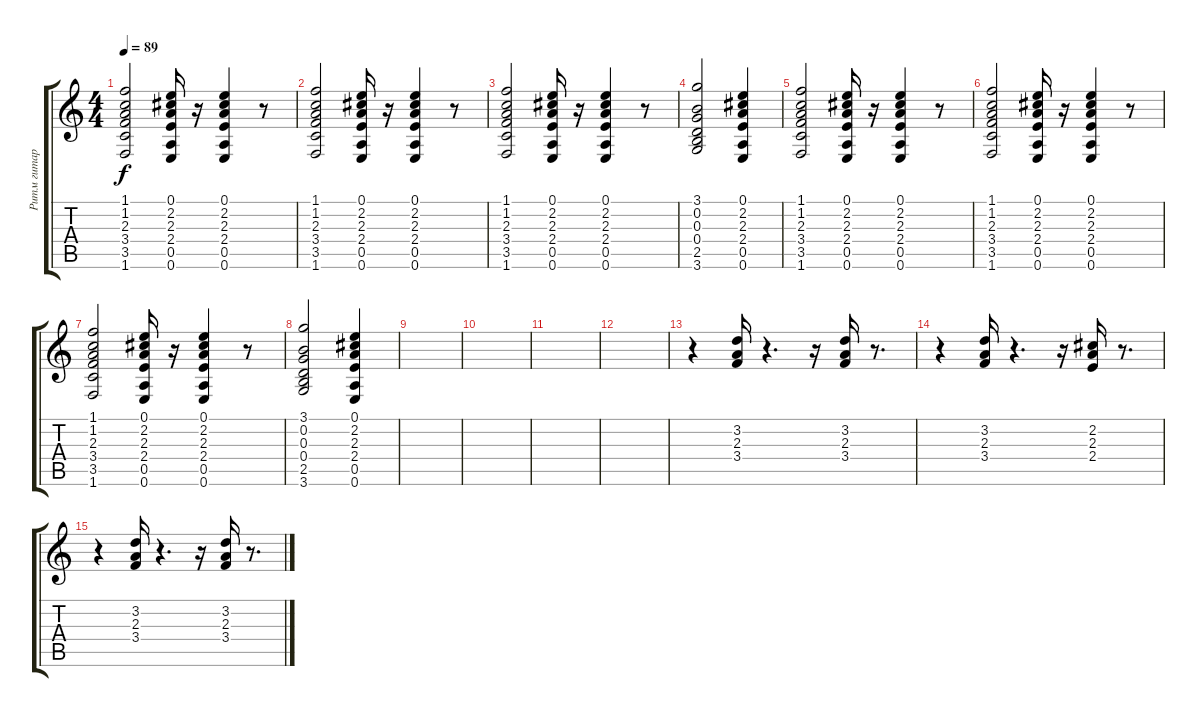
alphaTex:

\track ("Ритм гитара" "Ритм гитар") {instrument acousticguitarsteel}
\staff {score tabs}
\tuning (E4 B3 G3 D3 A2 E2) {hide}
\ts (4 4)
\tempo 89
\clef g2
\ks c
(1.1 1.2 2.3 3.4 3.5 1.6).2{dy f} (0.1 2.2 2.3 2.4 0.5 0.6).16 r.16 (0.1 2.2 2.3 2.4 0.5 0.6).4 r.8 |
(1.1 1.2 2.3 3.4 3.5 1.6).2 (0.1 2.2 2.3 2.4 0.5 0.6).16 r.16 (0.1 2.2 2.3 2.4 0.5 0.6).4 r.8 |
(1.1 1.2 2.3 3.4 3.5 1.6).2 (0.1 2.2 2.3 2.4 0.5 0.6).16 r.16 (0.1 2.2 2.3 2.4 0.5 0.6).4 r.8 |
(3.1 0.2 0.3 0.4 2.5 3.6).2 (0.1 2.2 2.3 2.4 0.5 0.6).4 |
(1.1 1.2 2.3 3.4 3.5 1.6).2 (0.1 2.2 2.3 2.4 0.5 0.6).16 r.16 (0.1 2.2 2.3 2.4 0.5 0.6).4 r.8 |
(1.1 1.2 2.3 3.4 3.5 1.6).2 (0.1 2.2 2.3 2.4 0.5 0.6).16 r.16 (0.1 2.2 2.3 2.4 0.5 0.6).4 r.8 |
(1.1 1.2 2.3 3.4 3.5 1.6).2 (0.1 2.2 2.3 2.4 0.5 0.6).16 r.16 (0.1 2.2 2.3 2.4 0.5 0.6).4 r.8 |
(3.1 0.2 0.3 0.4 2.5 3.6).2 (0.1 2.2 2.3 2.4 0.5 0.6).4 |
|
|
|
|
r.4 (3.2 2.3 3.4).16 r.4{d} r.16 (3.2 2.3 3.4).16 r.8{d} |
r.4 (3.2 2.3 3.4).16 r.4{d} r.16 (2.2 2.3 2.4).16 r.8{d} |
r.4 (3.2 2.3 3.4).16 r.4{d} r.16 (3.2 2.3 3.4).16 r.8{d}
